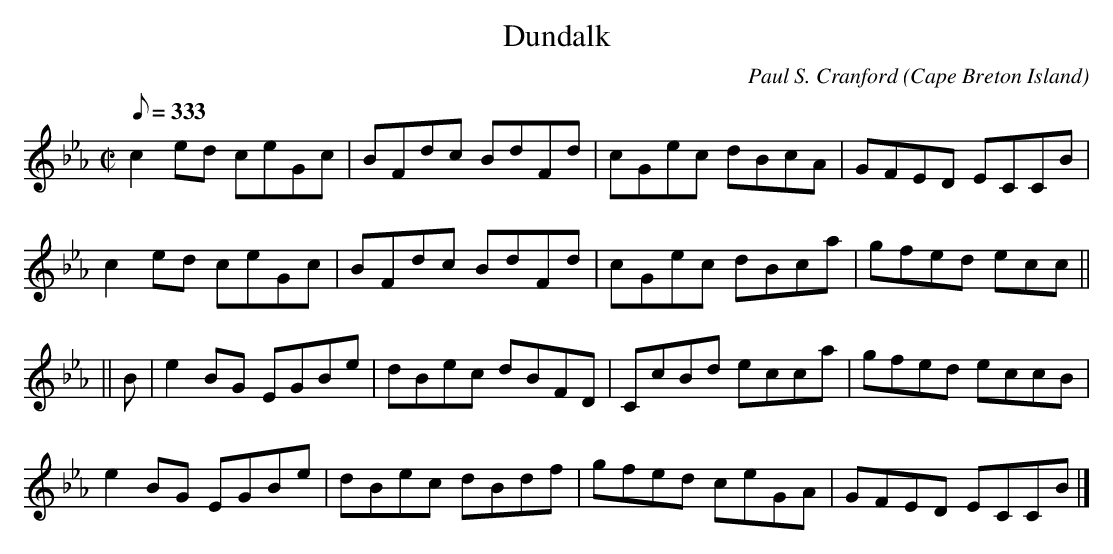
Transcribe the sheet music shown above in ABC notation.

X:1
T:Dundalk
C:Paul S. Cranford
O:Cape Breton Island
L:1/8
Q:333
M:C|
K:Caeo
c2 ed ceGc|BFdc BdFd|cGec dBcA|GFED ECCB|
c2 ed ceGc|BFdc BdFd|cGec dBca|gfed  ecc||
||B|e2 BG EGBe|dBec dBFD|CcBd ecca|gfed  eccB|
e2 BG EGBe|dBec dBdf|gfed ceGA|GFED ECCB|]
